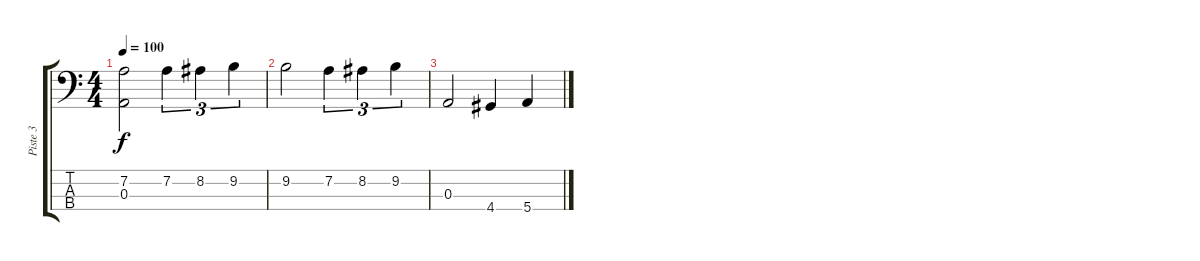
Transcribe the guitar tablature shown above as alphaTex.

\track ("Piste 3" "Piste 3") {instrument electricbassfinger}
\staff {score tabs}
\tuning (G2 D2 A1 E1) {hide}
\ts (4 4)
\tempo 100
\clef f4
\ks c
(7.2 0.3).2{dy f} 7.2.4{tu (3 2)} 8.2.4{tu (3 2)} 9.2.4{tu (3 2)} |
9.2.2 7.2.4{tu (3 2)} 8.2.4{tu (3 2)} 9.2.4{tu (3 2)} |
0.3.2 4.4.4 5.4.4
